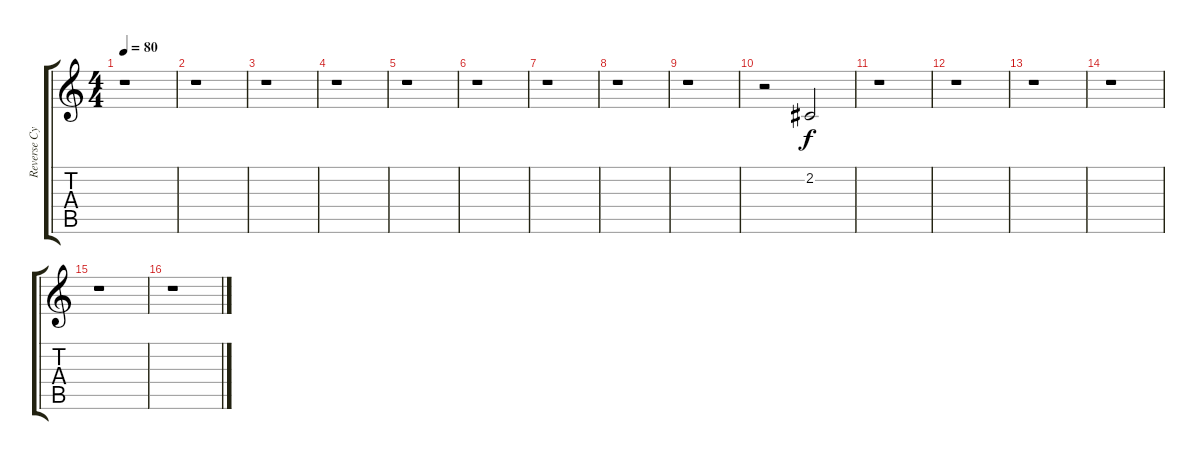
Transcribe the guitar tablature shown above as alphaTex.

\track ("Reverse Cymbal" "Reverse Cy") {instrument reversecymbal}
\staff {score tabs}
\tuning (E4 B3 G3 D3 A2 E2) {hide}
\ts (4 4)
\tempo 80
\clef g2
\ks c
r.1{dy f} |
r.1 |
r.1 |
r.1 |
r.1 |
r.1 |
r.1 |
r.1 |
r.1 |
r.2 2.2.2 |
r.1 |
r.1 |
r.1 |
r.1 |
r.1 |
r.1
